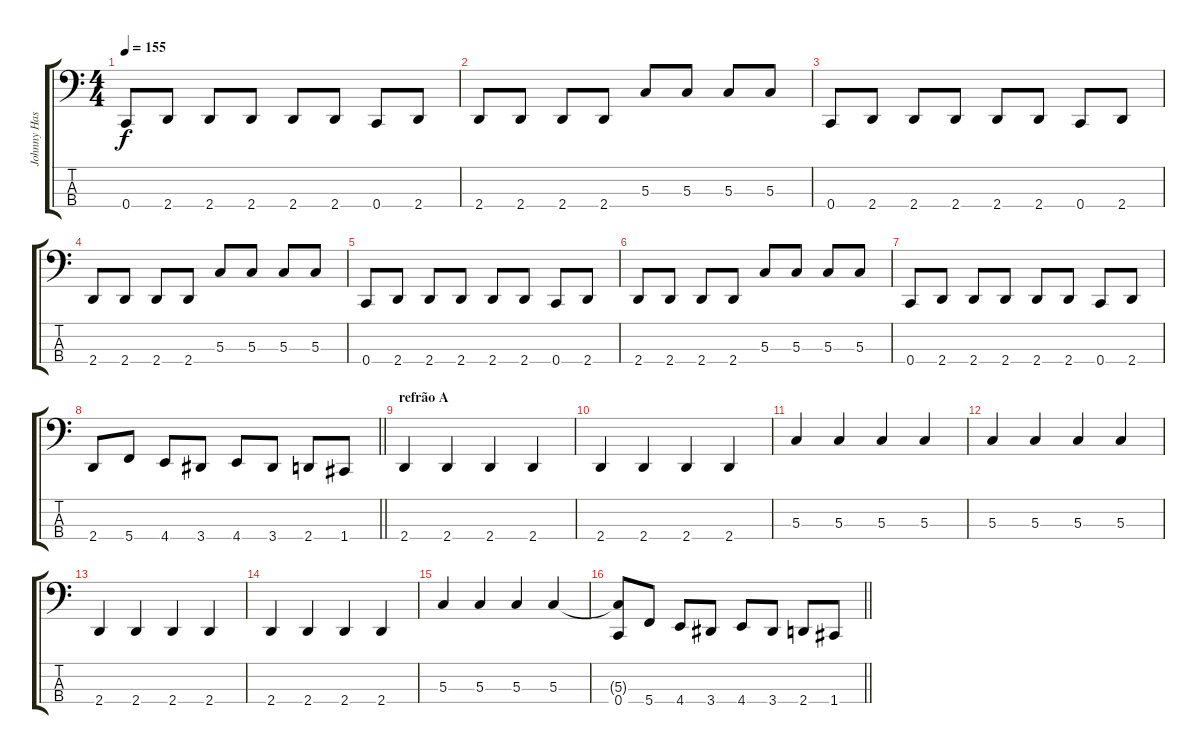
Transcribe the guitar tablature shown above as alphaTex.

\track ("Johnny Hass" "Johnny Has") {instrument electricbassfinger}
\staff {score tabs}
\tuning (F2 C2 G1 C1) {hide}
\ts (4 4)
\tempo 155
\clef f4
\ks c
0.4.8{dy f} 2.4.8 2.4.8 2.4.8 2.4.8 2.4.8 0.4.8 2.4.8 |
2.4.8 2.4.8 2.4.8 2.4.8 5.3.8 5.3.8 5.3.8 5.3.8 |
0.4.8 2.4.8 2.4.8 2.4.8 2.4.8 2.4.8 0.4.8 2.4.8 |
2.4.8 2.4.8 2.4.8 2.4.8 5.3.8 5.3.8 5.3.8 5.3.8 |
0.4.8 2.4.8 2.4.8 2.4.8 2.4.8 2.4.8 0.4.8 2.4.8 |
2.4.8 2.4.8 2.4.8 2.4.8 5.3.8 5.3.8 5.3.8 5.3.8 |
0.4.8 2.4.8 2.4.8 2.4.8 2.4.8 2.4.8 0.4.8 2.4.8 |
\barLineRight lightlight
2.4.8 5.4.8 4.4.8 3.4.8 4.4.8 3.4.8 2.4.8 1.4.8 |
\section ("" "refrão A")
2.4.4 2.4.4 2.4.4 2.4.4 |
2.4.4 2.4.4 2.4.4 2.4.4 |
5.3.4 5.3.4 5.3.4 5.3.4 |
5.3.4 5.3.4 5.3.4 5.3.4 |
2.4.4 2.4.4 2.4.4 2.4.4 |
2.4.4 2.4.4 2.4.4 2.4.4 |
5.3.4 5.3.4 5.3.4 5.3.4 |
\barLineRight lightlight
(5.3{t} 0.4).8 5.4.8 4.4.8 3.4.8 4.4.8 3.4.8 2.4.8 1.4.8
